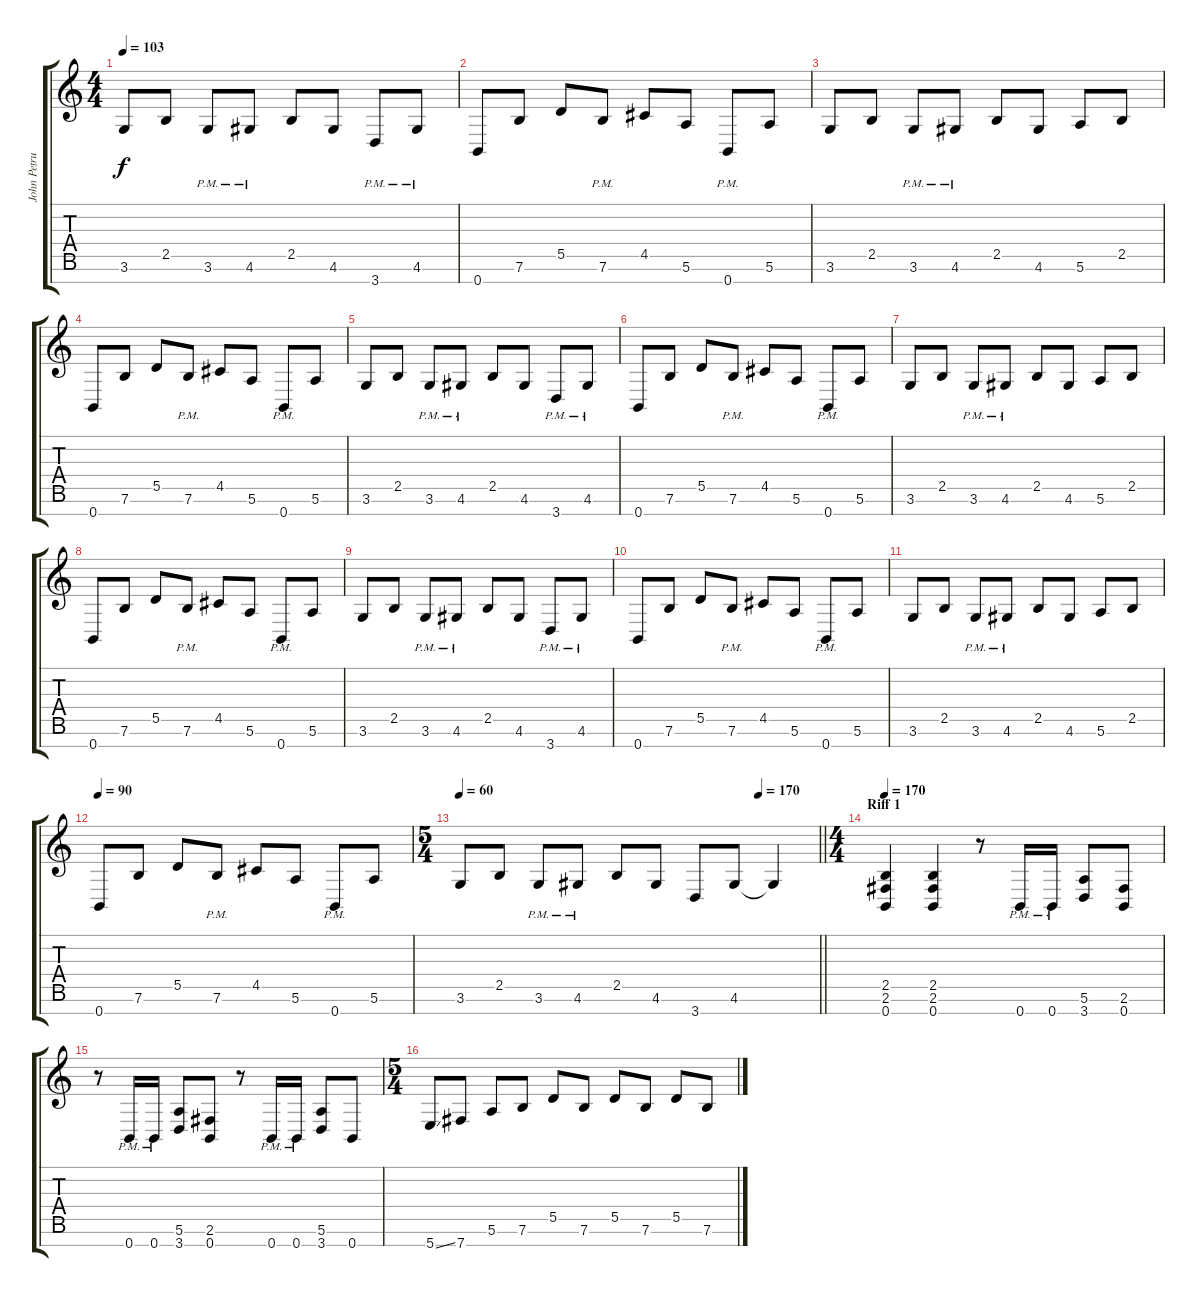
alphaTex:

\track ("John Petrucci" "John Petru") {instrument distortionguitar}
\staff {score tabs}
\tuning (E4 B3 G3 D3 A2 E2 B1) {hide}
\ts (4 4)
\tempo 103
\clef g2
\ks c
3.6.8{dy f} 2.5.8 3.6{pm}.8 4.6{pm}.8 2.5.8 4.6.8 3.7{pm}.8 4.6{pm}.8 |
0.7.8 7.6.8 5.5.8 7.6{pm}.8 4.5.8 5.6.8 0.7{pm}.8 5.6.8 |
3.6.8 2.5.8 3.6{pm}.8 4.6{pm}.8 2.5.8 4.6.8 5.6.8 2.5.8 |
0.7.8 7.6.8 5.5.8 7.6{pm}.8 4.5.8 5.6.8 0.7{pm}.8 5.6.8 |
3.6.8 2.5.8 3.6{pm}.8 4.6{pm}.8 2.5.8 4.6.8 3.7{pm}.8 4.6{pm}.8 |
0.7.8 7.6.8 5.5.8 7.6{pm}.8 4.5.8 5.6.8 0.7{pm}.8 5.6.8 |
3.6.8 2.5.8 3.6{pm}.8 4.6{pm}.8 2.5.8 4.6.8 5.6.8 2.5.8 |
0.7.8 7.6.8 5.5.8 7.6{pm}.8 4.5.8 5.6.8 0.7{pm}.8 5.6.8 |
3.6.8 2.5.8 3.6{pm}.8 4.6{pm}.8 2.5.8 4.6.8 3.7{pm}.8 4.6{pm}.8 |
0.7.8 7.6.8 5.5.8 7.6{pm}.8 4.5.8 5.6.8 0.7{pm}.8 5.6.8 |
3.6.8 2.5.8 3.6{pm}.8 4.6{pm}.8 2.5.8 4.6.8 5.6.8 2.5.8 |
\tempo 90
0.7.8 7.6.8 5.5.8 7.6{pm}.8 4.5.8 5.6.8 0.7{pm}.8 5.6.8 |
\ts (5 4)
\tempo 60
\tempo (170 0.8333333333333334)
\barLineRight lightlight
3.6.8 2.5.8 3.6{pm}.8 4.6{pm}.8 2.5.8 4.6.8 3.7.8 4.6.8 4.6{t}.4 |
\ts (4 4)
\section ("" "Riff 1")
\tempo 170
(2.5 2.6 0.7).4 (2.5 2.6 0.7).4 r.8 0.7{pm}.16 0.7{pm}.16 (5.6 3.7).8 (2.6 0.7).8 |
r.8 0.7{pm}.16 0.7{pm}.16 (5.6 3.7).8 (2.6 0.7).8 r.8 0.7{pm}.16 0.7{pm}.16 (5.6 3.7).8 0.7.8 |
\ts (5 4)
5.7{ss}.8 7.7.8 5.6.8 7.6.8 5.5.8 7.6.8 5.5.8 7.6.8 5.5.8 7.6.8
